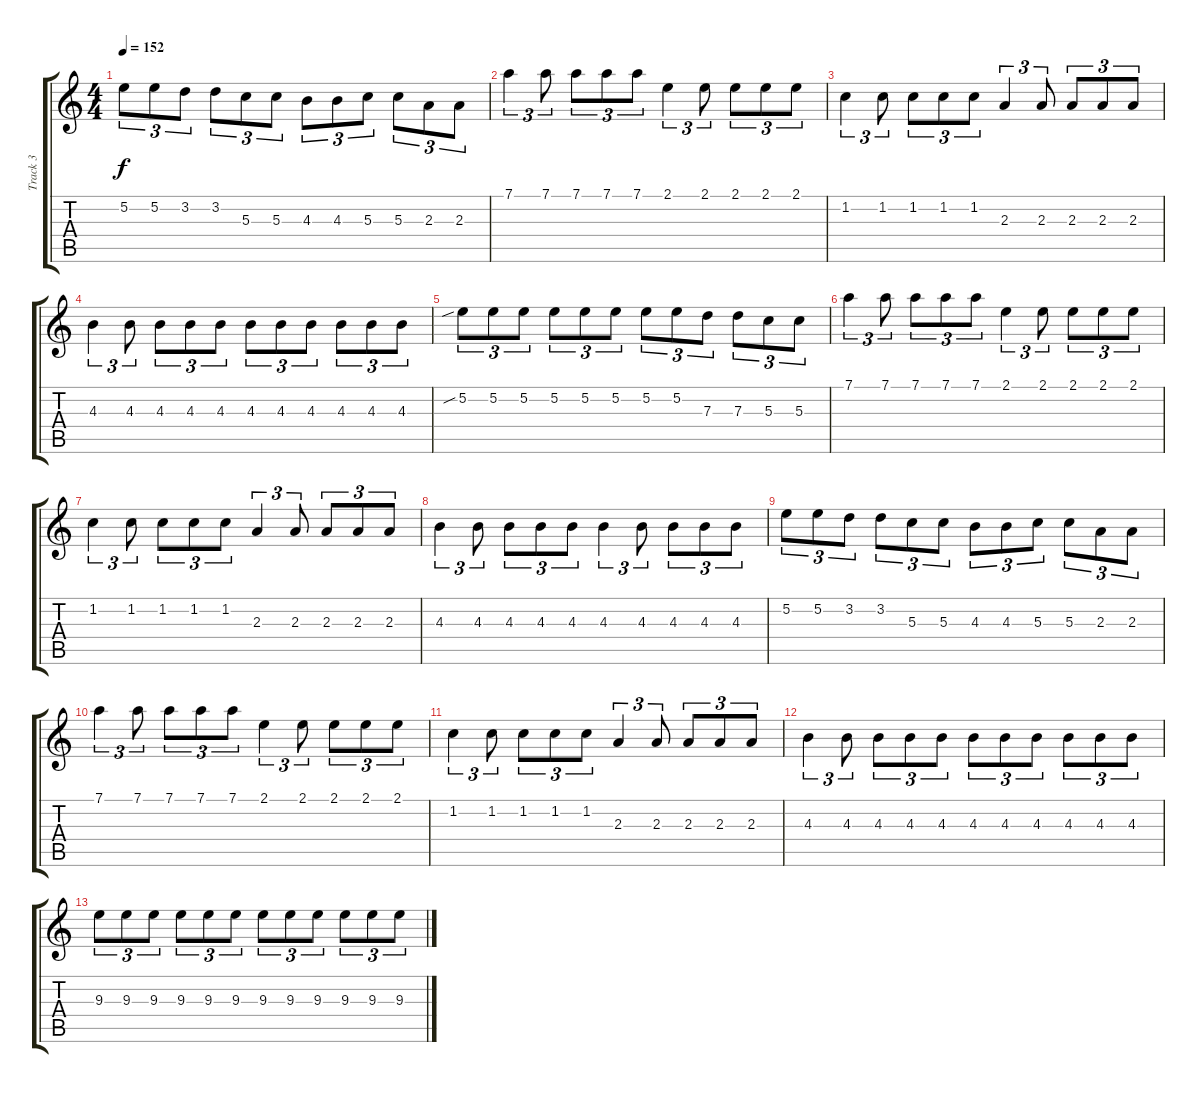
\track ("Track 3" "Track 3") {instrument distortionguitar}
\staff {score tabs}
\tuning (D4 B3 G3 D3 A2 E2) {hide}
\ts (4 4)
\tempo 152
\clef g2
\ks c
5.2.8{tu (3 2) dy f} 5.2.8{tu (3 2)} 3.2.8{tu (3 2)} 3.2.8{tu (3 2)} 5.3.8{tu (3 2)} 5.3.8{tu (3 2)} 4.3.8{tu (3 2)} 4.3.8{tu (3 2)} 5.3.8{tu (3 2)} 5.3.8{tu (3 2)} 2.3.8{tu (3 2)} 2.3.8{tu (3 2)} |
7.1.4{tu (3 2)} 7.1.8{tu (3 2)} 7.1.8{tu (3 2)} 7.1.8{tu (3 2)} 7.1.8{tu (3 2)} 2.1.4{tu (3 2)} 2.1.8{tu (3 2)} 2.1.8{tu (3 2)} 2.1.8{tu (3 2)} 2.1.8{tu (3 2)} |
1.2.4{tu (3 2)} 1.2.8{tu (3 2)} 1.2.8{tu (3 2)} 1.2.8{tu (3 2)} 1.2.8{tu (3 2)} 2.3.4{tu (3 2)} 2.3.8{tu (3 2)} 2.3.8{tu (3 2)} 2.3.8{tu (3 2)} 2.3.8{tu (3 2)} |
4.3.4{tu (3 2)} 4.3.8{tu (3 2)} 4.3.8{tu (3 2)} 4.3.8{tu (3 2)} 4.3.8{tu (3 2)} 4.3.8{tu (3 2)} 4.3.8{tu (3 2)} 4.3.8{tu (3 2)} 4.3.8{tu (3 2)} 4.3.8{tu (3 2)} 4.3.8{tu (3 2)} |
5.2{sib}.8{tu (3 2)} 5.2.8{tu (3 2)} 5.2.8{tu (3 2)} 5.2.8{tu (3 2)} 5.2.8{tu (3 2)} 5.2.8{tu (3 2)} 5.2.8{tu (3 2)} 5.2.8{tu (3 2)} 7.3.8{tu (3 2)} 7.3.8{tu (3 2)} 5.3.8{tu (3 2)} 5.3.8{tu (3 2)} |
7.1.4{tu (3 2)} 7.1.8{tu (3 2)} 7.1.8{tu (3 2)} 7.1.8{tu (3 2)} 7.1.8{tu (3 2)} 2.1.4{tu (3 2)} 2.1.8{tu (3 2)} 2.1.8{tu (3 2)} 2.1.8{tu (3 2)} 2.1.8{tu (3 2)} |
1.2.4{tu (3 2)} 1.2.8{tu (3 2)} 1.2.8{tu (3 2)} 1.2.8{tu (3 2)} 1.2.8{tu (3 2)} 2.3.4{tu (3 2)} 2.3.8{tu (3 2)} 2.3.8{tu (3 2)} 2.3.8{tu (3 2)} 2.3.8{tu (3 2)} |
4.3.4{tu (3 2)} 4.3.8{tu (3 2)} 4.3.8{tu (3 2)} 4.3.8{tu (3 2)} 4.3.8{tu (3 2)} 4.3.4{tu (3 2)} 4.3.8{tu (3 2)} 4.3.8{tu (3 2)} 4.3.8{tu (3 2)} 4.3.8{tu (3 2)} |
5.2.8{tu (3 2)} 5.2.8{tu (3 2)} 3.2.8{tu (3 2)} 3.2.8{tu (3 2)} 5.3.8{tu (3 2)} 5.3.8{tu (3 2)} 4.3.8{tu (3 2)} 4.3.8{tu (3 2)} 5.3.8{tu (3 2)} 5.3.8{tu (3 2)} 2.3.8{tu (3 2)} 2.3.8{tu (3 2)} |
7.1.4{tu (3 2)} 7.1.8{tu (3 2)} 7.1.8{tu (3 2)} 7.1.8{tu (3 2)} 7.1.8{tu (3 2)} 2.1.4{tu (3 2)} 2.1.8{tu (3 2)} 2.1.8{tu (3 2)} 2.1.8{tu (3 2)} 2.1.8{tu (3 2)} |
1.2.4{tu (3 2)} 1.2.8{tu (3 2)} 1.2.8{tu (3 2)} 1.2.8{tu (3 2)} 1.2.8{tu (3 2)} 2.3.4{tu (3 2)} 2.3.8{tu (3 2)} 2.3.8{tu (3 2)} 2.3.8{tu (3 2)} 2.3.8{tu (3 2)} |
4.3.4{tu (3 2)} 4.3.8{tu (3 2)} 4.3.8{tu (3 2)} 4.3.8{tu (3 2)} 4.3.8{tu (3 2)} 4.3.8{tu (3 2)} 4.3.8{tu (3 2)} 4.3.8{tu (3 2)} 4.3.8{tu (3 2)} 4.3.8{tu (3 2)} 4.3.8{tu (3 2)} |
9.3.8{tu (3 2)} 9.3.8{tu (3 2)} 9.3.8{tu (3 2)} 9.3.8{tu (3 2)} 9.3.8{tu (3 2)} 9.3.8{tu (3 2)} 9.3.8{tu (3 2)} 9.3.8{tu (3 2)} 9.3.8{tu (3 2)} 9.3.8{tu (3 2)} 9.3.8{tu (3 2)} 9.3.8{tu (3 2)}
